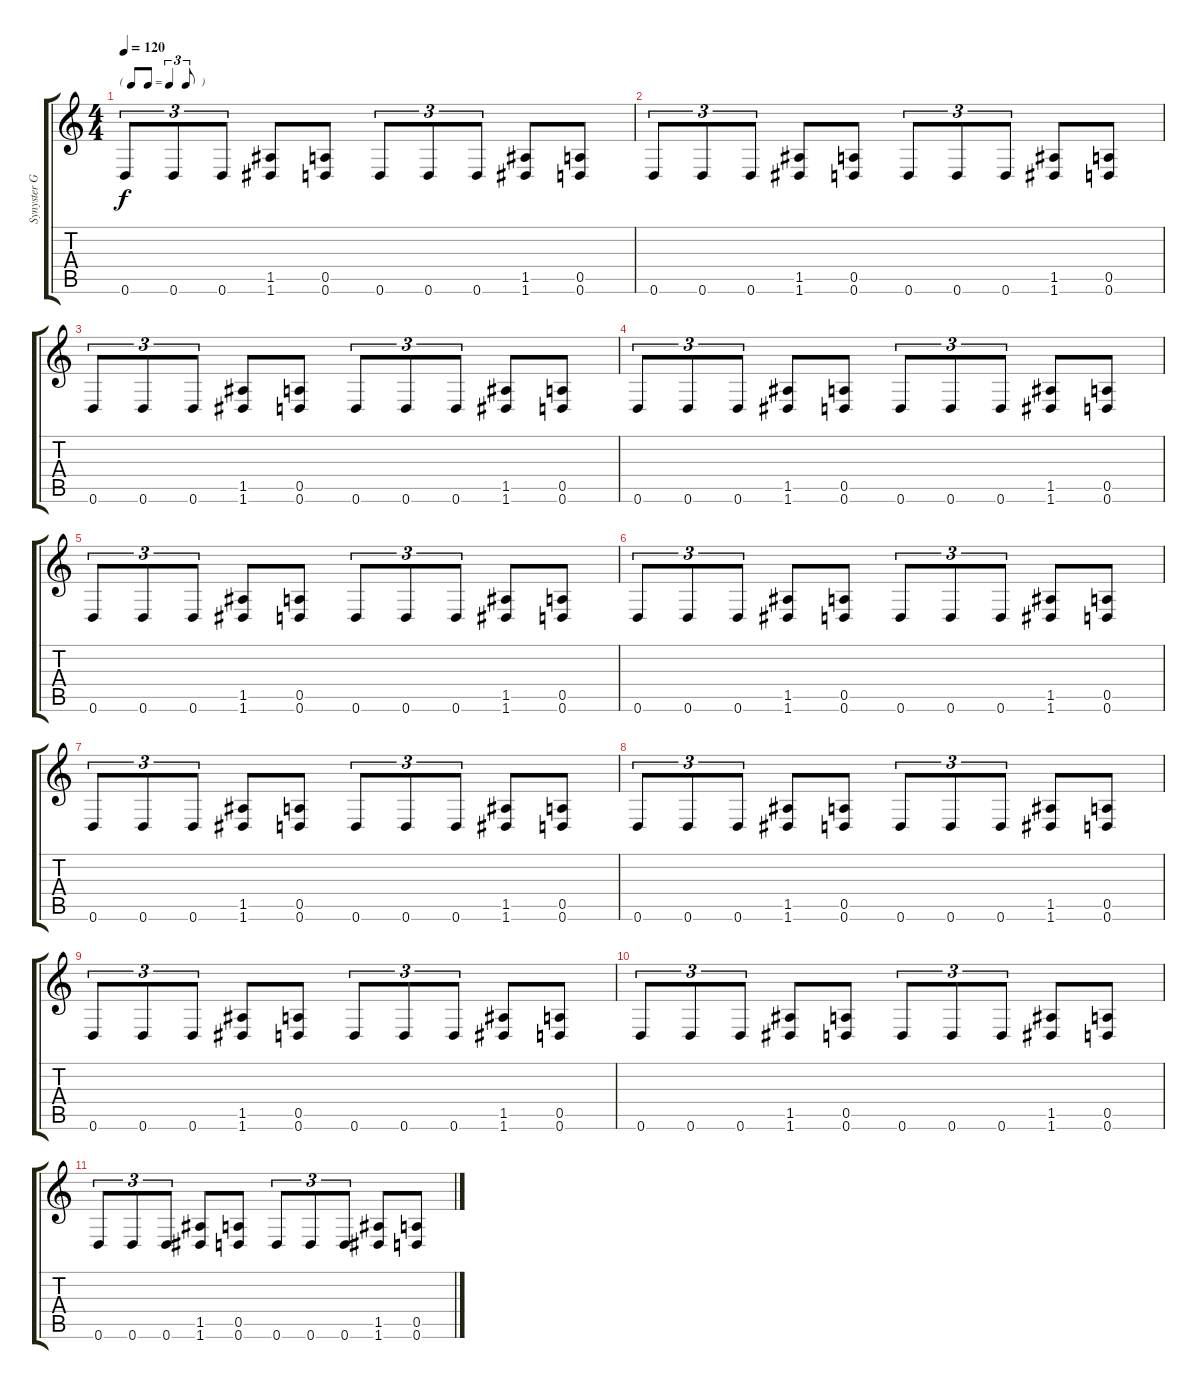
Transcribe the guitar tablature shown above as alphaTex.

\track ("Synyster Gates" "Synyster G") {instrument distortionguitar}
\staff {score tabs}
\tuning (E4 B3 G3 D3 A2 D2) {hide}
\ts (4 4)
\tf triplet8th
\tempo 120
\clef g2
\ks c
0.6.8{tu (3 2) dy f} 0.6.8{tu (3 2)} 0.6.8{tu (3 2)} (1.5 1.6).8 (0.5 0.6).8 0.6.8{tu (3 2)} 0.6.8{tu (3 2)} 0.6.8{tu (3 2)} (1.5 1.6).8 (0.5 0.6).8 |
0.6.8{tu (3 2) volume 7} 0.6.8{tu (3 2)} 0.6.8{tu (3 2)} (1.5 1.6).8 (0.5 0.6).8 0.6.8{tu (3 2)} 0.6.8{tu (3 2)} 0.6.8{tu (3 2)} (1.5 1.6).8 (0.5 0.6).8 |
0.6.8{tu (3 2)} 0.6.8{tu (3 2)} 0.6.8{tu (3 2)} (1.5 1.6).8 (0.5 0.6).8 0.6.8{tu (3 2)} 0.6.8{tu (3 2)} 0.6.8{tu (3 2)} (1.5 1.6).8 (0.5 0.6).8 |
0.6.8{tu (3 2) volume 5} 0.6.8{tu (3 2)} 0.6.8{tu (3 2)} (1.5 1.6).8 (0.5 0.6).8 0.6.8{tu (3 2)} 0.6.8{tu (3 2)} 0.6.8{tu (3 2)} (1.5 1.6).8 (0.5 0.6).8 |
0.6.8{tu (3 2)} 0.6.8{tu (3 2)} 0.6.8{tu (3 2)} (1.5 1.6).8 (0.5 0.6).8 0.6.8{tu (3 2)} 0.6.8{tu (3 2)} 0.6.8{tu (3 2)} (1.5 1.6).8 (0.5 0.6).8 |
0.6.8{tu (3 2) volume 1} 0.6.8{tu (3 2)} 0.6.8{tu (3 2)} (1.5 1.6).8 (0.5 0.6).8 0.6.8{tu (3 2)} 0.6.8{tu (3 2)} 0.6.8{tu (3 2)} (1.5 1.6).8 (0.5 0.6).8 |
0.6.8{tu (3 2)} 0.6.8{tu (3 2)} 0.6.8{tu (3 2)} (1.5 1.6).8 (0.5 0.6).8 0.6.8{tu (3 2)} 0.6.8{tu (3 2)} 0.6.8{tu (3 2)} (1.5 1.6).8 (0.5 0.6).8 |
0.6.8{tu (3 2)} 0.6.8{tu (3 2)} 0.6.8{tu (3 2)} (1.5 1.6).8 (0.5 0.6).8 0.6.8{tu (3 2)} 0.6.8{tu (3 2)} 0.6.8{tu (3 2)} (1.5 1.6).8 (0.5 0.6).8 |
0.6.8{tu (3 2)} 0.6.8{tu (3 2)} 0.6.8{tu (3 2)} (1.5 1.6).8 (0.5 0.6).8 0.6.8{tu (3 2)} 0.6.8{tu (3 2)} 0.6.8{tu (3 2)} (1.5 1.6).8 (0.5 0.6).8 |
0.6.8{tu (3 2)} 0.6.8{tu (3 2)} 0.6.8{tu (3 2)} (1.5 1.6).8 (0.5 0.6).8 0.6.8{tu (3 2)} 0.6.8{tu (3 2)} 0.6.8{tu (3 2)} (1.5 1.6).8 (0.5 0.6).8 |
0.6.8{tu (3 2)} 0.6.8{tu (3 2)} 0.6.8{tu (3 2)} (1.5 1.6).8 (0.5 0.6).8 0.6.8{tu (3 2)} 0.6.8{tu (3 2)} 0.6.8{tu (3 2)} (1.5 1.6).8 (0.5 0.6).8
